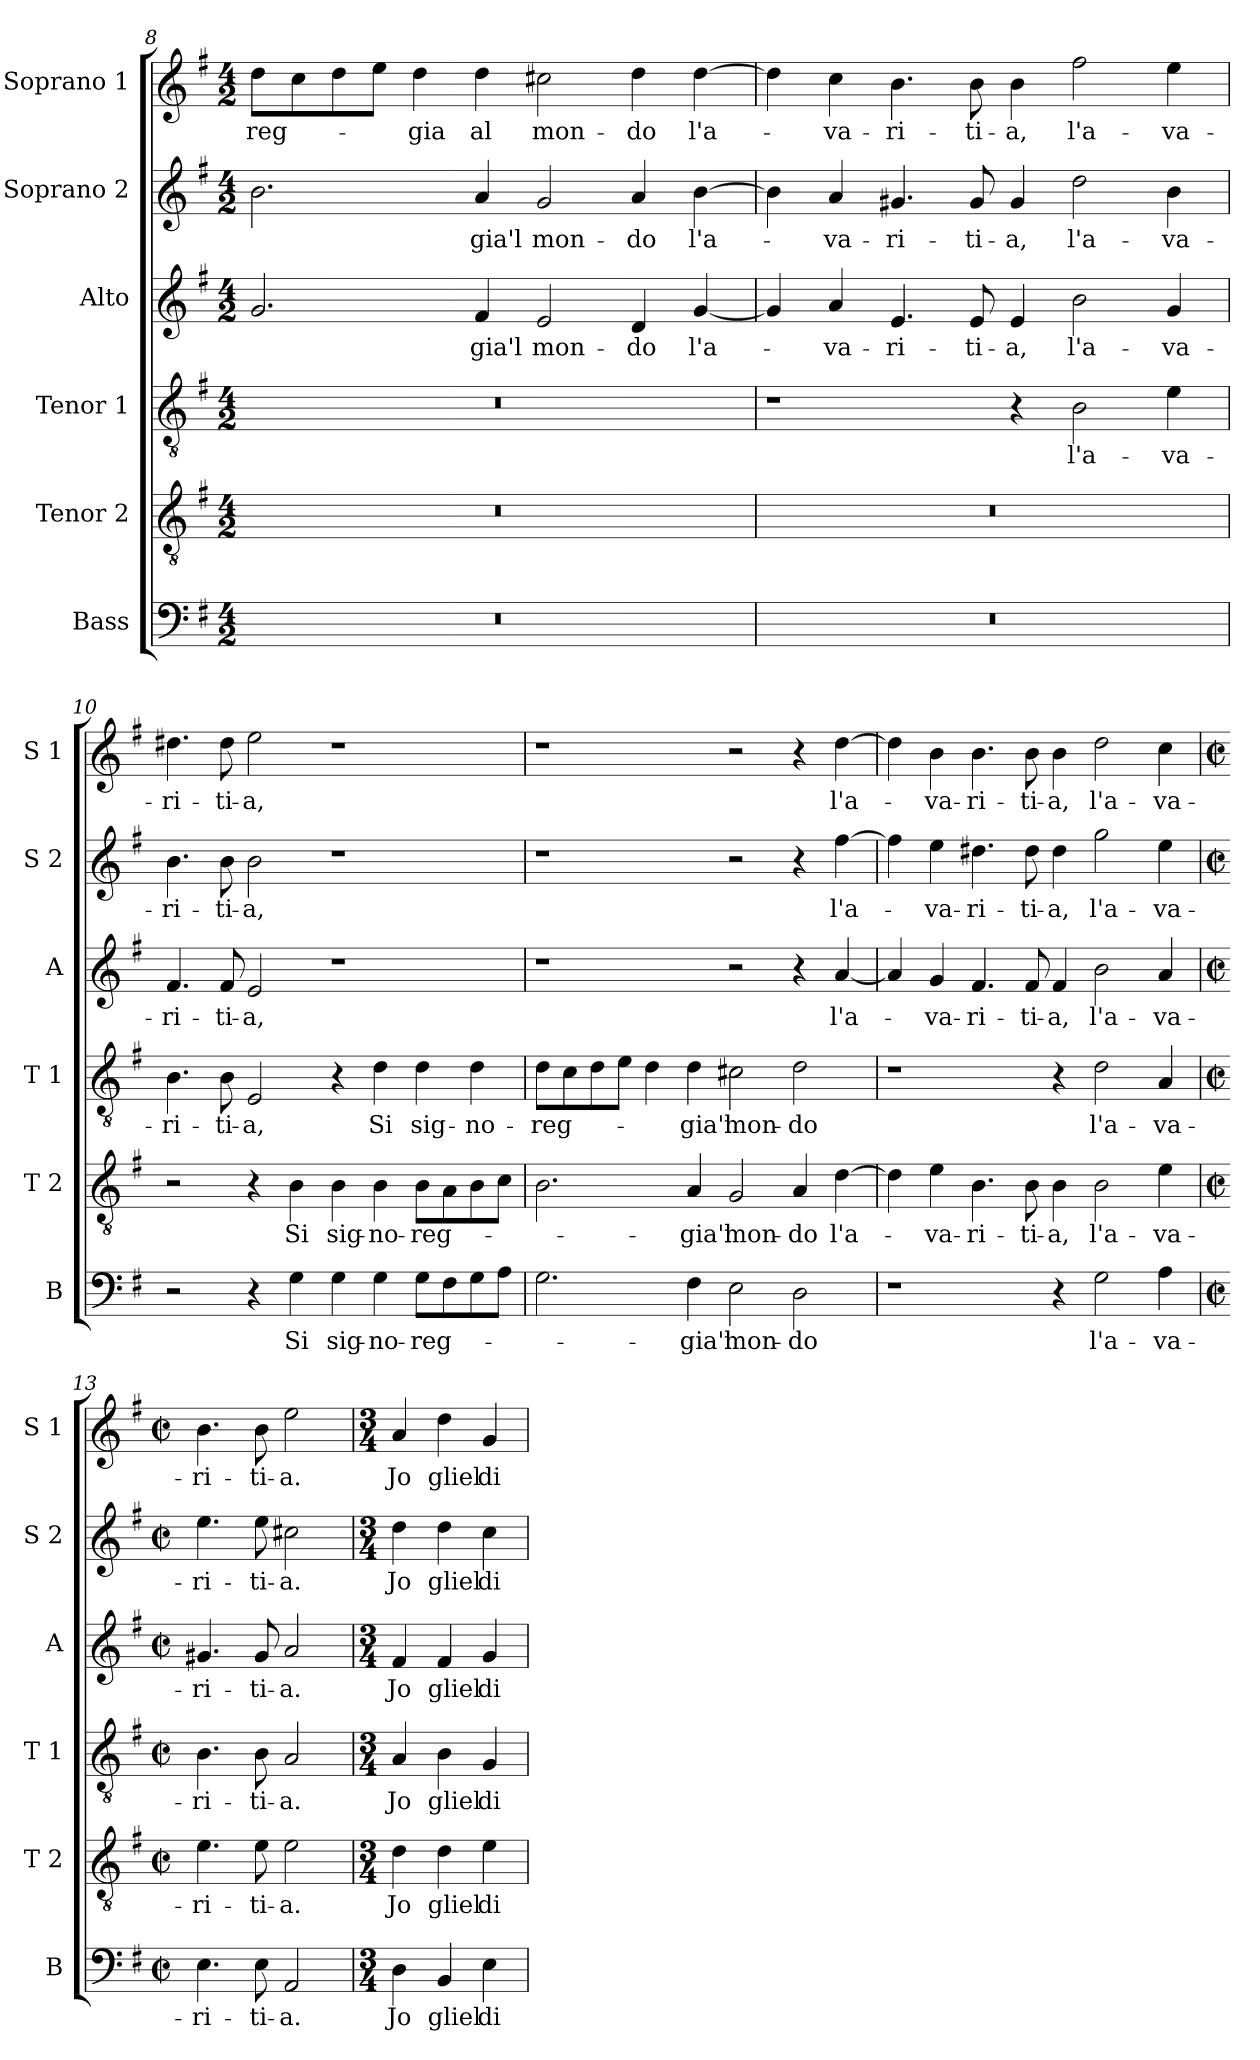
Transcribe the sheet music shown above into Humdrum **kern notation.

**kern	**text	**kern	**text	**kern	**text	**kern	**text	**kern	**text	**kern	**text
*part6	*part6	*part5	*part5	*part4	*part4	*part3	*part3	*part2	*part2	*part1	*part1
*staff6	*staff6	*staff5	*staff5	*staff4	*staff4	*staff3	*staff3	*staff2	*staff2	*staff1	*staff1
*I"Bass	*	*I"Tenor 2	*	*I"Tenor 1	*	*I"Alto	*	*I"Soprano 2	*	*I"Soprano 1	*
*I'B	*	*I'T 2	*	*I'T 1	*	*I'A	*	*I'S 2	*	*I'S 1	*
*clefF4	*	*clefGv2	*	*clefGv2	*	*clefG2	*	*clefG2	*	*clefG2	*
*k[f#]	*	*k[f#]	*	*k[f#]	*	*k[f#]	*	*k[f#]	*	*k[f#]	*
*G:	*	*G:	*	*G:	*	*G:	*	*G:	*	*G:	*
*M4/2	*	*M4/2	*	*M4/2	*	*M4/2	*	*M4/2	*	*M4/2	*
=8	=8	=8	=8	=8	=8	=8	=8	=8	=8	=8	=8
!	!	!	!	!	!	!	!	!	!	!	!LO:LY:b
0r	.	0r	.	0r	.	2.g/	.	2.b\	.	8dd\L	-reg-
.	.	.	.	.	.	.	.	.	.	8cc\	.
.	.	.	.	.	.	.	.	.	.	8dd\	.
.	.	.	.	.	.	.	.	.	.	8ee\J	.
!	!	!	!	!	!	!	!	!	!	!	!LO:LY:b
.	.	.	.	.	.	.	.	.	.	4dd\	-gia
!	!	!	!	!	!	!	!LO:LY:b	!	!LO:LY:b	!	!LO:LY:b
.	.	.	.	.	.	4f#/	-gia'l	4a/	-gia'l	4dd\	al
!	!	!	!	!	!	!	!LO:LY:b	!	!LO:LY:b	!	!LO:LY:b
.	.	.	.	.	.	2e/	mon-	2g/	mon-	2cc#X\	mon-
!	!	!	!	!	!	!	!LO:LY:b	!	!LO:LY:b	!	!LO:LY:b
.	.	.	.	.	.	4d/	-do	4a/	-do	4dd\	-do
!	!	!	!	!	!	!	!LO:LY:b	!	!LO:LY:b	!	!LO:LY:b
.	.	.	.	.	.	[4g/	l'a-	[4b\	l'a-	[4dd\	l'a-
=9	=9	=9	=9	=9	=9	=9	=9	=9	=9	=9	=9
0r	.	0r	.	1r	.	4g/]	.	4b\]	.	4dd\]	.
!	!	!	!	!	!	!	!LO:LY:b	!	!LO:LY:b	!	!LO:LY:b
.	.	.	.	.	.	4a/	-va-	4a/	-va-	4cc\	-va-
!	!	!	!	!	!	!	!LO:LY:b	!	!LO:LY:b	!	!LO:LY:b
.	.	.	.	.	.	4.e/	-ri-	4.g#X/	-ri-	4.b\	-ri-
!	!	!	!	!	!	!	!LO:LY:b	!	!LO:LY:b	!	!LO:LY:b
.	.	.	.	.	.	8e/	-ti-	8g#/	-ti-	8b\	-ti-
!	!	!	!	!	!	!	!LO:LY:b	!	!LO:LY:b	!	!LO:LY:b
.	.	.	.	4r	.	4e/	-a,	4g#/	-a,	4b\	-a,
!	!	!	!	!	!LO:LY:b	!	!LO:LY:b	!	!LO:LY:b	!	!LO:LY:b
.	.	.	.	2B\	l'a-	2b\	l'a-	2dd\	l'a-	2ff#\	l'a-
!	!	!	!	!	!LO:LY:b	!	!LO:LY:b	!	!LO:LY:b	!	!LO:LY:b
.	.	.	.	4e\	-va-	4g/	-va-	4b\	-va-	4ee\	-va-
!!LO:LB:g=z
=10	=10	=10	=10	=10	=10	=10	=10	=10	=10	=10	=10
!	!	!	!	!	!LO:LY:b	!	!LO:LY:b	!	!LO:LY:b	!	!LO:LY:b
2r	.	2r	.	4.B\	-ri-	4.f#/	-ri-	4.b\	-ri-	4.dd#X\	-ri-
!	!	!	!	!	!LO:LY:b	!	!LO:LY:b	!	!LO:LY:b	!	!LO:LY:b
.	.	.	.	8B\	-ti-	8f#/	-ti-	8b\	-ti-	8dd#\	-ti-
!	!	!	!	!	!LO:LY:b	!	!LO:LY:b	!	!LO:LY:b	!	!LO:LY:b
4r	.	4r	.	2E/	-a,	2e/	-a,	2b\	-a,	2ee\	-a,
!	!LO:LY:b	!	!LO:LY:b	!	!	!	!	!	!	!	!
4G\	Si	4B\	Si	.	.	.	.	.	.	.	.
!	!LO:LY:b	!	!LO:LY:b	!	!	!	!	!	!	!	!
4G\	sig-	4B\	sig-	4r	.	1r	.	1r	.	1r	.
!	!LO:LY:b	!	!LO:LY:b	!	!LO:LY:b	!	!	!	!	!	!
4G\	-no-	4B\	-no-	4d\	Si	.	.	.	.	.	.
!	!LO:LY:b	!	!LO:LY:b	!	!LO:LY:b	!	!	!	!	!	!
8G\L	-reg-	8B\L	-reg-	4d\	sig-	.	.	.	.	.	.
8F#\	.	8A\	.	.	.	.	.	.	.	.	.
!	!	!	!	!	!LO:LY:b	!	!	!	!	!	!
8G\	.	8B\	.	4d\	-no-	.	.	.	.	.	.
8A\J	.	8c\J	.	.	.	.	.	.	.	.	.
=11	=11	=11	=11	=11	=11	=11	=11	=11	=11	=11	=11
!	!	!	!	!	!LO:LY:b	!	!	!	!	!	!
2.G\	.	2.B\	.	8d\L	-reg-	1r	.	1r	.	1r	.
.	.	.	.	8c\	.	.	.	.	.	.	.
.	.	.	.	8d\	.	.	.	.	.	.	.
.	.	.	.	8e\J	.	.	.	.	.	.	.
.	.	.	.	4d\	.	.	.	.	.	.	.
!	!LO:LY:b	!	!LO:LY:b	!	!LO:LY:b	!	!	!	!	!	!
4F#\	-gia'l	4A/	-gia'l	4d\	-gia'l	.	.	.	.	.	.
!	!LO:LY:b	!	!LO:LY:b	!	!LO:LY:b	!	!	!	!	!	!
2E\	mon-	2G/	mon-	2c#X\	mon-	2r	.	2r	.	2r	.
!	!LO:LY:b	!	!LO:LY:b	!	!LO:LY:b	!	!	!	!	!	!
2D\	-do	4A/	-do	2d\	-do	4r	.	4r	.	4r	.
!	!	!	!LO:LY:b	!	!	!	!LO:LY:b	!	!LO:LY:b	!	!LO:LY:b
.	.	[4d\	l'a-	.	.	[4a/	l'a-	[4ff#\	l'a-	[4dd\	l'a-
=12	=12	=12	=12	=12	=12	=12	=12	=12	=12	=12	=12
1r	.	4d\]	.	1r	.	4a/]	.	4ff#\]	.	4dd\]	.
!	!	!	!LO:LY:b	!	!	!	!LO:LY:b	!	!LO:LY:b	!	!LO:LY:b
.	.	4e\	-va-	.	.	4g/	-va-	4ee\	-va-	4b\	-va-
!	!	!	!LO:LY:b	!	!	!	!LO:LY:b	!	!LO:LY:b	!	!LO:LY:b
.	.	4.B\	-ri-	.	.	4.f#/	-ri-	4.dd#X\	-ri-	4.b\	-ri-
!	!	!	!LO:LY:b	!	!	!	!LO:LY:b	!	!LO:LY:b	!	!LO:LY:b
.	.	8B\	-ti-	.	.	8f#/	-ti-	8dd#\	-ti-	8b\	-ti-
!	!	!	!LO:LY:b	!	!	!	!LO:LY:b	!	!LO:LY:b	!	!LO:LY:b
4r	.	4B\	-a,	4r	.	4f#/	-a,	4dd#\	-a,	4b\	-a,
!	!LO:LY:b	!	!LO:LY:b	!	!LO:LY:b	!	!LO:LY:b	!	!LO:LY:b	!	!LO:LY:b
2G\	l'a-	2B\	l'a-	2d\	l'a-	2b\	l'a-	2gg\	l'a-	2dd\	l'a-
!	!LO:LY:b	!	!LO:LY:b	!	!LO:LY:b	!	!LO:LY:b	!	!LO:LY:b	!	!LO:LY:b
4A\	-va-	4e\	-va-	4A/	-va-	4a/	-va-	4ee\	-va-	4cc\	-va-
!!LO:PB:g=z
=13	=13	=13	=13	=13	=13	=13	=13	=13	=13	=13	=13
*M2/2	*	*M2/2	*	*M2/2	*	*M2/2	*	*M2/2	*	*M2/2	*
*met(c|)	*	*met(c|)	*	*met(c|)	*	*met(c|)	*	*met(c|)	*	*met(c|)	*
!	!LO:LY:b	!	!LO:LY:b	!	!LO:LY:b	!	!LO:LY:b	!	!LO:LY:b	!	!LO:LY:b
4.E\	-ri-	4.e\	-ri-	4.B\	-ri-	4.g#X/	-ri-	4.ee\	-ri-	4.b\	-ri-
!	!LO:LY:b	!	!LO:LY:b	!	!LO:LY:b	!	!LO:LY:b	!	!LO:LY:b	!	!LO:LY:b
8E\	-ti-	8e\	-ti-	8B\	-ti-	8g#/	-ti-	8ee\	-ti-	8b\	-ti-
!	!LO:LY:b	!	!LO:LY:b	!	!LO:LY:b	!	!LO:LY:b	!	!LO:LY:b	!	!LO:LY:b
2AA/	-a.	2e\	-a.	2A/	-a.	2a/	-a.	2cc#X\	-a.	2ee\	-a.
=14	=14	=14	=14	=14	=14	=14	=14	=14	=14	=14	=14
*M3/4	*	*M3/4	*	*M3/4	*	*M3/4	*	*M3/4	*	*M3/4	*
!	!LO:LY:b	!	!LO:LY:b	!	!LO:LY:b	!	!LO:LY:b	!	!LO:LY:b	!	!LO:LY:b
4D\	Jo	4d\	Jo	4A/	Jo	4f#/	Jo	4dd\	Jo	4a/	Jo
!	!LO:LY:b	!	!LO:LY:b	!	!LO:LY:b	!	!LO:LY:b	!	!LO:LY:b	!	!LO:LY:b
4BB/	gliel	4d\	gliel	4B\	gliel	4f#/	gliel	4dd\	gliel	4dd\	gliel
!	!LO:LY:b	!	!LO:LY:b	!	!LO:LY:b	!	!LO:LY:b	!	!LO:LY:b	!	!LO:LY:b
4E\	di-	4e\	di-	4G/	di-	4g/	di-	4cc\	di-	4g/	di-
=	=	=	=	=	=	=	=	=	=	=	=
*-	*-	*-	*-	*-	*-	*-	*-	*-	*-	*-	*-
